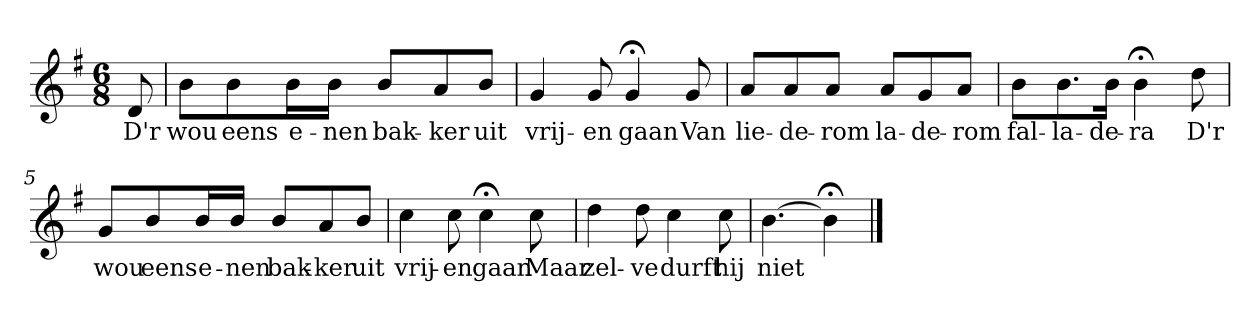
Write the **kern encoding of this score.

**kern	**text
*part1	*part1
*staff1	*staff1
*k[f#]	*
*G:	*
*M6/8	*
*MM120	*
=	=
8d	D'r
=1	=1
8bL	wou
8b	eens
16bL	e-
16bJJ	-nen
8bL	bak-
8a	-ker
8bJ	uit
=2	=2
4g	vrij-
8g	-en
4g;<	gaan
8g	Van
=3	=3
8aL	lie-
8a	-de-
8aJ	-rom
8aL	la-
8g	-de-
8aJ	-rom
=4	=4
8bL	fal-
8.b	-la-
16bJk	-de-
4b;<	-ra
8dd	D'r
=5	=5
8gL	wou
8b	eens
16bL	e-
16bJJ	-nen
8bL	bak-
8a	-ker
8bJ	uit
=6	=6
4cc	vrij-
8cc	-en
4cc;<	gaan
8cc	Maar
=7	=7
4dd	zel-
8dd	-ve
4cc	durft
8cc	hij
=8	=8
[4.b	niet
4b;<]	.
==	==
*-	*-
